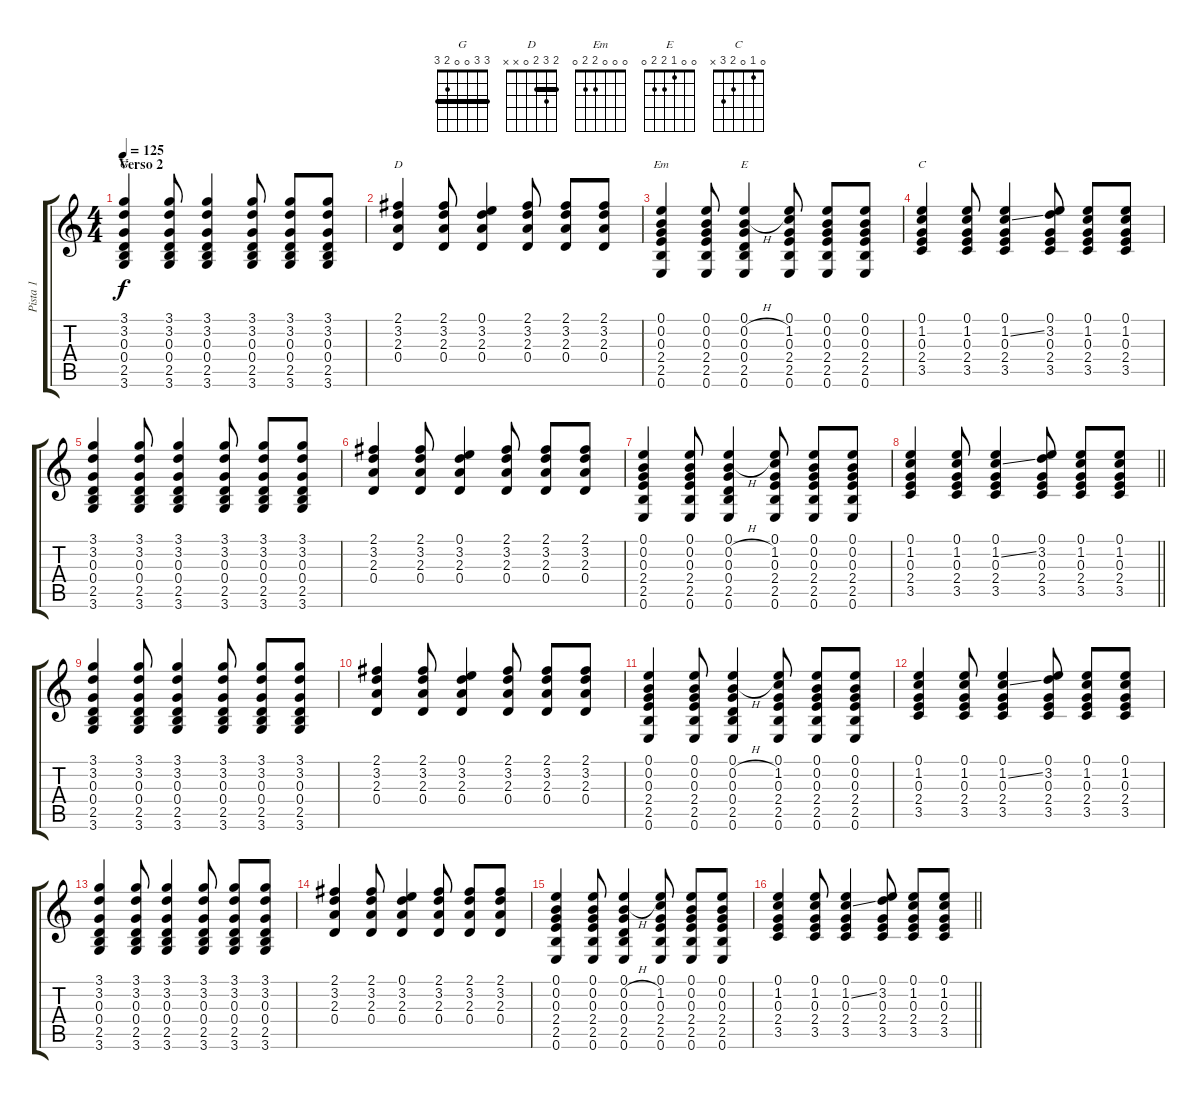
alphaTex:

\track ("Pista 1" "Pista 1") {instrument acousticguitarsteel}
\staff {score tabs}
\tuning (E4 B3 G3 D3 A2 E2) {hide}
\chord ("G" 3 3 0 0 2 3) {barre 3}
\chord ("D" 2 3 2 0 x x) {barre 2}
\chord ("Em" 0 0 0 2 2 0)
\chord ("E" 0 0 1 2 2 0)
\chord ("C" 0 1 0 2 3 x)
\ts (4 4)
\section ("" "Verso 2")
\tempo 125
\clef g2
\ks c
(3.1 3.2 0.3 0.4 2.5 3.6).4{ch "G" dy f} (3.1 3.2 0.3 0.4 2.5 3.6).8 (3.1 3.2 0.3 0.4 2.5 3.6).4 (3.1 3.2 0.3 0.4 2.5 3.6).8 (3.1 3.2 0.3 0.4 2.5 3.6).8 (3.1 3.2 0.3 0.4 2.5 3.6).8 |
(2.1 3.2 2.3 0.4).4{ch "D"} (2.1 3.2 2.3 0.4).8 (0.1 3.2 2.3 0.4).4 (2.1 3.2 2.3 0.4).8 (2.1 3.2 2.3 0.4).8 (2.1 3.2 2.3 0.4).8 |
(0.1 0.2 0.3 2.4 2.5 0.6).4{ch "Em"} (0.1 0.2 0.3 2.4 2.5 0.6).8 (0.1 0.2{h} 0.3 0.4 2.5 0.6).4{ch "E"} (0.1 1.2 0.3 2.4 2.5 0.6).8 (0.1 0.2 0.3 2.4 2.5 0.6).8 (0.1 0.2 0.3 2.4 2.5 0.6).8 |
(0.1 1.2 0.3 2.4 3.5).4{ch "C"} (0.1 1.2 0.3 2.4 3.5).8 (0.1 1.2{ss} 0.3 2.4 3.5).4 (0.1 3.2 0.3 2.4 3.5).8 (0.1 1.2 0.3 2.4 3.5).8 (0.1 1.2 0.3 2.4 3.5).8 |
(3.1 3.2 0.3 0.4 2.5 3.6).4 (3.1 3.2 0.3 0.4 2.5 3.6).8 (3.1 3.2 0.3 0.4 2.5 3.6).4 (3.1 3.2 0.3 0.4 2.5 3.6).8 (3.1 3.2 0.3 0.4 2.5 3.6).8 (3.1 3.2 0.3 0.4 2.5 3.6).8 |
(2.1 3.2 2.3 0.4).4 (2.1 3.2 2.3 0.4).8 (0.1 3.2 2.3 0.4).4 (2.1 3.2 2.3 0.4).8 (2.1 3.2 2.3 0.4).8 (2.1 3.2 2.3 0.4).8 |
(0.1 0.2 0.3 2.4 2.5 0.6).4 (0.1 0.2 0.3 2.4 2.5 0.6).8 (0.1 0.2{h} 0.3 0.4 2.5 0.6).4 (0.1 1.2 0.3 2.4 2.5 0.6).8 (0.1 0.2 0.3 2.4 2.5 0.6).8 (0.1 0.2 0.3 2.4 2.5 0.6).8 |
\barLineRight lightlight
(0.1 1.2 0.3 2.4 3.5).4 (0.1 1.2 0.3 2.4 3.5).8 (0.1 1.2{ss} 0.3 2.4 3.5).4 (0.1 3.2 0.3 2.4 3.5).8 (0.1 1.2 0.3 2.4 3.5).8 (0.1 1.2 0.3 2.4 3.5).8 |
(3.1 3.2 0.3 0.4 2.5 3.6).4 (3.1 3.2 0.3 0.4 2.5 3.6).8 (3.1 3.2 0.3 0.4 2.5 3.6).4 (3.1 3.2 0.3 0.4 2.5 3.6).8 (3.1 3.2 0.3 0.4 2.5 3.6).8 (3.1 3.2 0.3 0.4 2.5 3.6).8 |
(2.1 3.2 2.3 0.4).4 (2.1 3.2 2.3 0.4).8 (0.1 3.2 2.3 0.4).4 (2.1 3.2 2.3 0.4).8 (2.1 3.2 2.3 0.4).8 (2.1 3.2 2.3 0.4).8 |
(0.1 0.2 0.3 2.4 2.5 0.6).4 (0.1 0.2 0.3 2.4 2.5 0.6).8 (0.1 0.2{h} 0.3 0.4 2.5 0.6).4 (0.1 1.2 0.3 2.4 2.5 0.6).8 (0.1 0.2 0.3 2.4 2.5 0.6).8 (0.1 0.2 0.3 2.4 2.5 0.6).8 |
(0.1 1.2 0.3 2.4 3.5).4 (0.1 1.2 0.3 2.4 3.5).8 (0.1 1.2{ss} 0.3 2.4 3.5).4 (0.1 3.2 0.3 2.4 3.5).8 (0.1 1.2 0.3 2.4 3.5).8 (0.1 1.2 0.3 2.4 3.5).8 |
(3.1 3.2 0.3 0.4 2.5 3.6).4 (3.1 3.2 0.3 0.4 2.5 3.6).8 (3.1 3.2 0.3 0.4 2.5 3.6).4 (3.1 3.2 0.3 0.4 2.5 3.6).8 (3.1 3.2 0.3 0.4 2.5 3.6).8 (3.1 3.2 0.3 0.4 2.5 3.6).8 |
(2.1 3.2 2.3 0.4).4 (2.1 3.2 2.3 0.4).8 (0.1 3.2 2.3 0.4).4 (2.1 3.2 2.3 0.4).8 (2.1 3.2 2.3 0.4).8 (2.1 3.2 2.3 0.4).8 |
(0.1 0.2 0.3 2.4 2.5 0.6).4 (0.1 0.2 0.3 2.4 2.5 0.6).8 (0.1 0.2{h} 0.3 0.4 2.5 0.6).4 (0.1 1.2 0.3 2.4 2.5 0.6).8 (0.1 0.2 0.3 2.4 2.5 0.6).8 (0.1 0.2 0.3 2.4 2.5 0.6).8 |
\barLineRight lightlight
(0.1 1.2 0.3 2.4 3.5).4 (0.1 1.2 0.3 2.4 3.5).8 (0.1 1.2{ss} 0.3 2.4 3.5).4 (0.1 3.2 0.3 2.4 3.5).8 (0.1 1.2 0.3 2.4 3.5).8 (0.1 1.2 0.3 2.4 3.5).8
